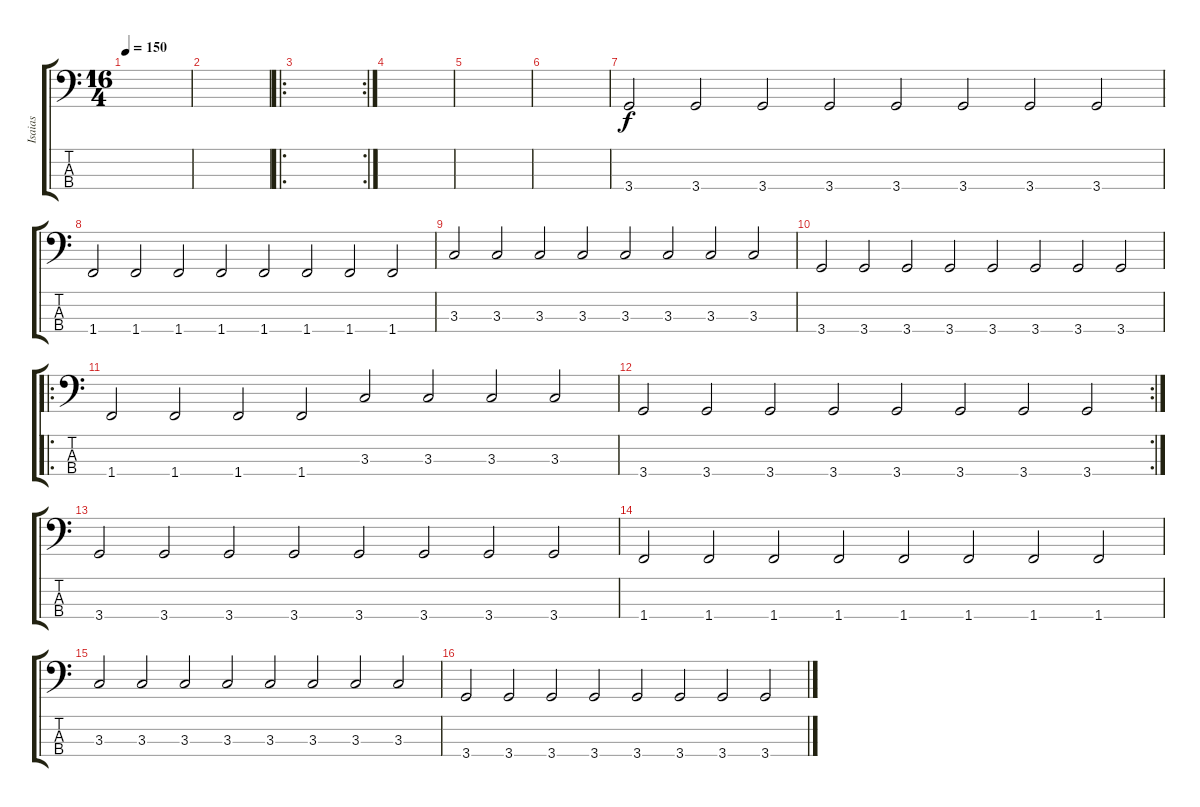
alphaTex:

\track ("Isaias" "Isaias") {instrument electricbassfinger}
\staff {score tabs}
\tuning (G2 D2 A1 E1) {hide}
\ts (16 4)
\tempo 150
\clef f4
\ks c
|
|
\ro
\rc 2
|
|
|
|
3.4.2 3.4.2 3.4.2 3.4.2 3.4.2 3.4.2 3.4.2 3.4.2 |
1.4.2 1.4.2 1.4.2 1.4.2 1.4.2 1.4.2 1.4.2 1.4.2 |
3.3.2 3.3.2 3.3.2 3.3.2 3.3.2 3.3.2 3.3.2 3.3.2 |
3.4.2 3.4.2 3.4.2 3.4.2 3.4.2 3.4.2 3.4.2 3.4.2 |
\ro
1.4.2 1.4.2 1.4.2 1.4.2 3.3.2 3.3.2 3.3.2 3.3.2 |
\rc 2
3.4.2 3.4.2 3.4.2 3.4.2 3.4.2 3.4.2 3.4.2 3.4.2 |
3.4.2 3.4.2 3.4.2 3.4.2 3.4.2 3.4.2 3.4.2 3.4.2 |
1.4.2 1.4.2 1.4.2 1.4.2 1.4.2 1.4.2 1.4.2 1.4.2 |
3.3.2 3.3.2 3.3.2 3.3.2 3.3.2 3.3.2 3.3.2 3.3.2 |
3.4.2 3.4.2 3.4.2 3.4.2 3.4.2 3.4.2 3.4.2 3.4.2
